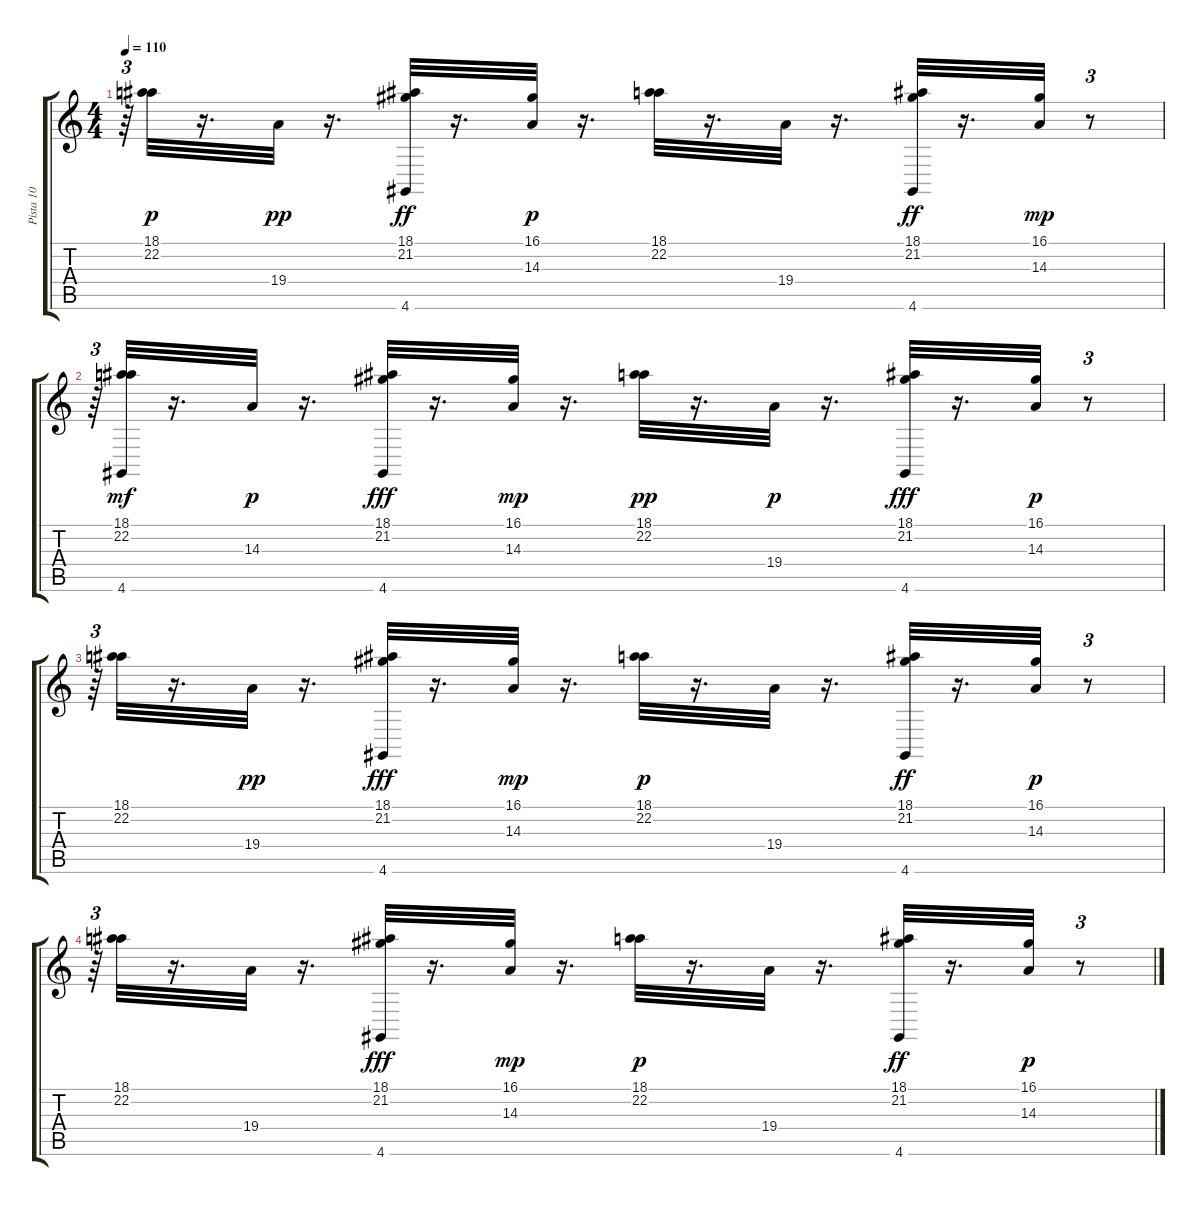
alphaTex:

\track ("Pista 10" "Pista 10") {instrument cello}
\staff {score tabs}
\tuning (E4 B3 G3 D3 A2 E2) {hide}
\ts (4 4)
\tempo 110
\clef g2
\ks c
r.64{tu (3 2) dy p} (18.1 22.2).32 r.16{d} 19.4.32{dy pp} r.16{d} (18.1 21.2 4.6).32{dy ff} r.16{d} (16.1 14.3).32{dy p} r.16{d} (18.1 22.2).32 r.16{d} 19.4.32 r.16{d} (18.1 21.2 4.6).32{dy ff} r.16{d} (16.1 14.3).32{dy mp} r.8{tu (3 2)} |
r.64{tu (3 2)} (18.1 22.2 4.6).32{dy mf} r.16{d} 14.3.32{dy p} r.16{d} (18.1 21.2 4.6).32{dy fff} r.16{d} (16.1 14.3).32{dy mp} r.16{d} (18.1 22.2).32{dy pp} r.16{d} 19.4.32{dy p} r.16{d} (18.1 21.2 4.6).32{dy fff} r.16{d} (16.1 14.3).32{dy p} r.8{tu (3 2)} |
r.64{tu (3 2)} (18.1 22.2).32 r.16{d} 19.4.32{dy pp} r.16{d} (18.1 21.2 4.6).32{dy fff} r.16{d} (16.1 14.3).32{dy mp} r.16{d} (18.1 22.2).32{dy p} r.16{d} 19.4.32 r.16{d} (18.1 21.2 4.6).32{dy ff} r.16{d} (16.1 14.3).32{dy p} r.8{tu (3 2)} |
r.64{tu (3 2)} (18.1 22.2).32 r.16{d} 19.4.32 r.16{d} (18.1 21.2 4.6).32{dy fff} r.16{d} (16.1 14.3).32{dy mp} r.16{d} (18.1 22.2).32{dy p} r.16{d} 19.4.32 r.16{d} (18.1 21.2 4.6).32{dy ff} r.16{d} (16.1 14.3).32{dy p} r.8{tu (3 2)}
